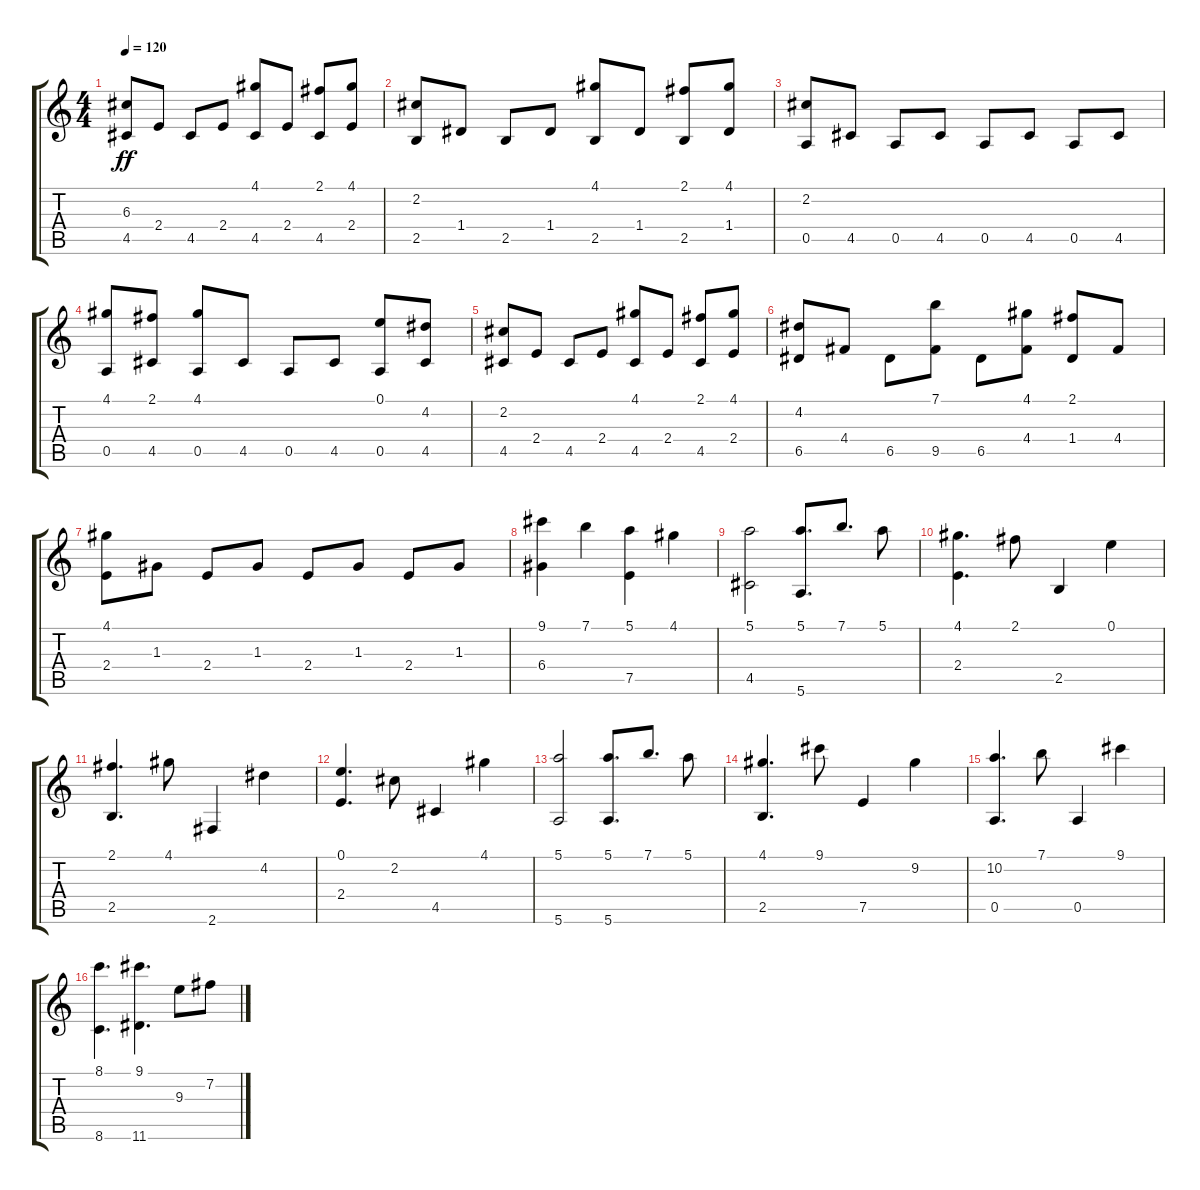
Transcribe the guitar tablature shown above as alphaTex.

\track "" {instrument acousticguitarnylon}
\staff {score tabs}
\tuning (E4 B3 G3 D3 A2 E2) {hide}
\ts (4 4)
\tempo 120
\clef g2
\ks c
(6.3 4.5).8{dy ff} 2.4.8 4.5.8 2.4.8 (4.1 4.5).8 2.4.8 (2.1 4.5).8 (4.1 2.4).8 |
(2.2 2.5).8 1.4.8 2.5.8 1.4.8 (4.1 2.5).8 1.4.8 (2.1 2.5).8 (4.1 1.4).8 |
(2.2 0.5).8 4.5.8 0.5.8 4.5.8 0.5.8 4.5.8 0.5.8 4.5.8 |
(4.1 0.5).8 (2.1 4.5).8 (4.1 0.5).8 4.5.8 0.5.8 4.5.8 (0.1 0.5).8 (4.2 4.5).8 |
(2.2 4.5).8 2.4.8 4.5.8 2.4.8 (4.1 4.5).8 2.4.8 (2.1 4.5).8 (4.1 2.4).8 |
(4.2 6.5).8 4.4.8 6.5.8 (7.1 9.5).8 6.5.8 (4.1 4.4).8 (2.1 1.4).8 4.4.8 |
(4.1 2.4).8 1.3.8 2.4.8 1.3.8 2.4.8 1.3.8 2.4.8 1.3.8 |
(9.1 6.4).4 7.1.4 (5.1 7.5).4 4.1.4 |
(5.1 4.5).2 (5.1 5.6).8{d} 7.1.8{d} 5.1.8 |
(4.1 2.4).4{d} 2.1.8 2.5.4 0.1.4 |
(2.1 2.5).4{d} 4.1.8 2.6.4 4.2.4 |
(0.1 2.4).4{d} 2.2.8 4.5.4 4.1.4 |
(5.1 5.6).2 (5.1 5.6).8{d} 7.1.8{d} 5.1.8 |
(4.1 2.5).4{d} 9.1.8 7.5.4 9.2.4 |
(10.2 0.5).4{d} 7.1.8 0.5.4 9.1.4 |
(8.1 8.6).4{d} (9.1 11.6).4{d} 9.3.8 7.2.8
